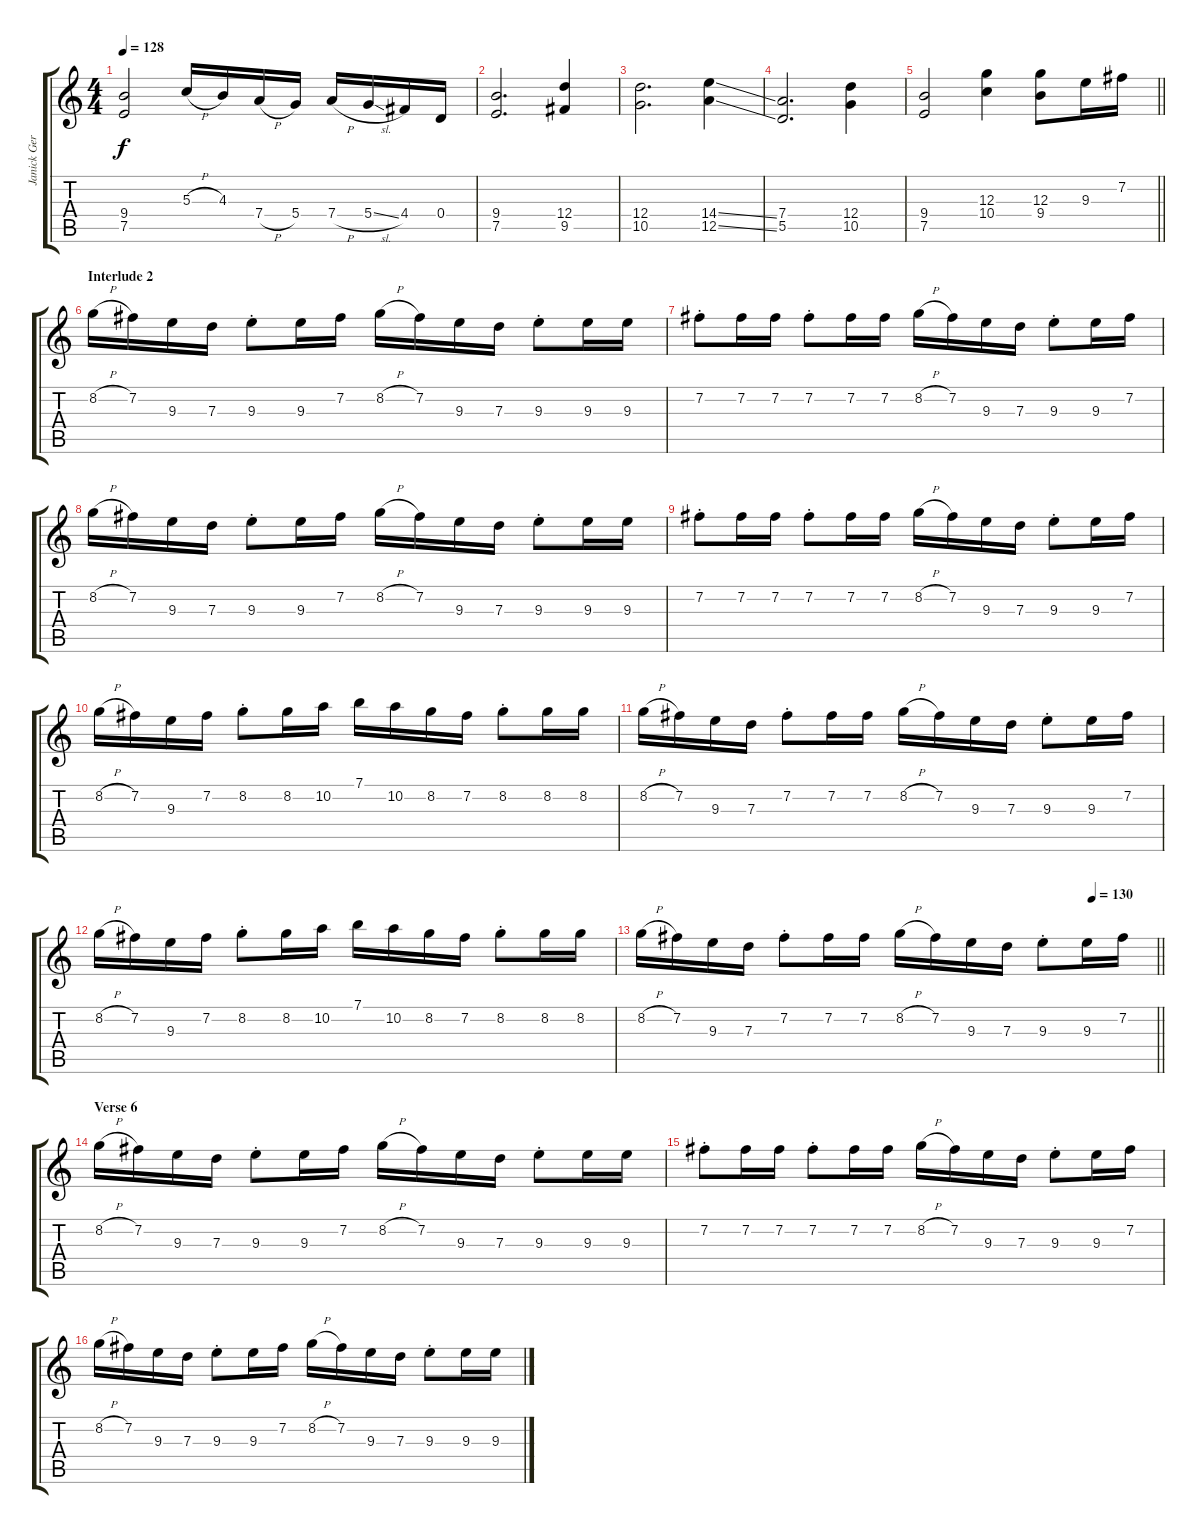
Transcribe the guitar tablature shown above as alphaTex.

\track ("Janick Gers" "Janick Ger") {instrument overdrivenguitar}
\staff {score tabs}
\tuning (E4 B3 G3 D3 A2 E2) {hide}
\ts (4 4)
\tempo 128
\clef g2
\ks c
(9.4 7.5).2{dy f} 5.3{h}.16 4.3.16 7.4{h}.16 5.4.16 7.4{h}.16 5.4{sl}.16 4.4.16 0.4.16 |
(9.4 7.5).2{d} (12.4 9.5).4 |
(12.4 10.5).2{d} (14.4{ss} 12.5{ss}).4 |
(7.4 5.5).2{d} (12.4 10.5).4 |
\barLineRight lightlight
(9.4 7.5).2 (12.3 10.4).4 (12.3 9.4).8 9.3.16 7.2.16 |
\section ("" "Interlude 2")
8.2{h}.16 7.2.16 9.3.16 7.3.16 9.3{st}.8 9.3.16 7.2.16 8.2{h}.16 7.2.16 9.3.16 7.3.16 9.3{st}.8 9.3.16 9.3.16 |
7.2{st}.8 7.2.16 7.2.16 7.2{st}.8 7.2.16 7.2.16 8.2{h}.16 7.2.16 9.3.16 7.3.16 9.3{st}.8 9.3.16 7.2.16 |
8.2{h}.16 7.2.16 9.3.16 7.3.16 9.3{st}.8 9.3.16 7.2.16 8.2{h}.16 7.2.16 9.3.16 7.3.16 9.3{st}.8 9.3.16 9.3.16 |
7.2{st}.8 7.2.16 7.2.16 7.2{st}.8 7.2.16 7.2.16 8.2{h}.16 7.2.16 9.3.16 7.3.16 9.3{st}.8 9.3.16 7.2.16 |
8.2{h}.16 7.2.16 9.3.16 7.2.16 8.2{st}.8 8.2.16 10.2.16 7.1.16 10.2.16 8.2.16 7.2.16 8.2{st}.8 8.2.16 8.2.16 |
8.2{h}.16 7.2.16 9.3.16 7.3.16 7.2{st}.8 7.2.16 7.2.16 8.2{h}.16 7.2.16 9.3.16 7.3.16 9.3{st}.8 9.3.16 7.2.16 |
8.2{h}.16 7.2.16 9.3.16 7.2.16 8.2{st}.8 8.2.16 10.2.16 7.1.16 10.2.16 8.2.16 7.2.16 8.2{st}.8 8.2.16 8.2.16 |
\tempo (130 0.875)
\barLineRight lightlight
8.2{h}.16 7.2.16 9.3.16 7.3.16 7.2{st}.8 7.2.16 7.2.16 8.2{h}.16 7.2.16 9.3.16 7.3.16 9.3{st}.8 9.3.16 7.2.16 |
\section ("" "Verse 6")
8.2{h}.16 7.2.16 9.3.16 7.3.16 9.3{st}.8 9.3.16 7.2.16 8.2{h}.16 7.2.16 9.3.16 7.3.16 9.3{st}.8 9.3.16 9.3.16 |
7.2{st}.8 7.2.16 7.2.16 7.2{st}.8 7.2.16 7.2.16 8.2{h}.16 7.2.16 9.3.16 7.3.16 9.3{st}.8 9.3.16 7.2.16 |
8.2{h}.16 7.2.16 9.3.16 7.3.16 9.3{st}.8 9.3.16 7.2.16 8.2{h}.16 7.2.16 9.3.16 7.3.16 9.3{st}.8 9.3.16 9.3.16
